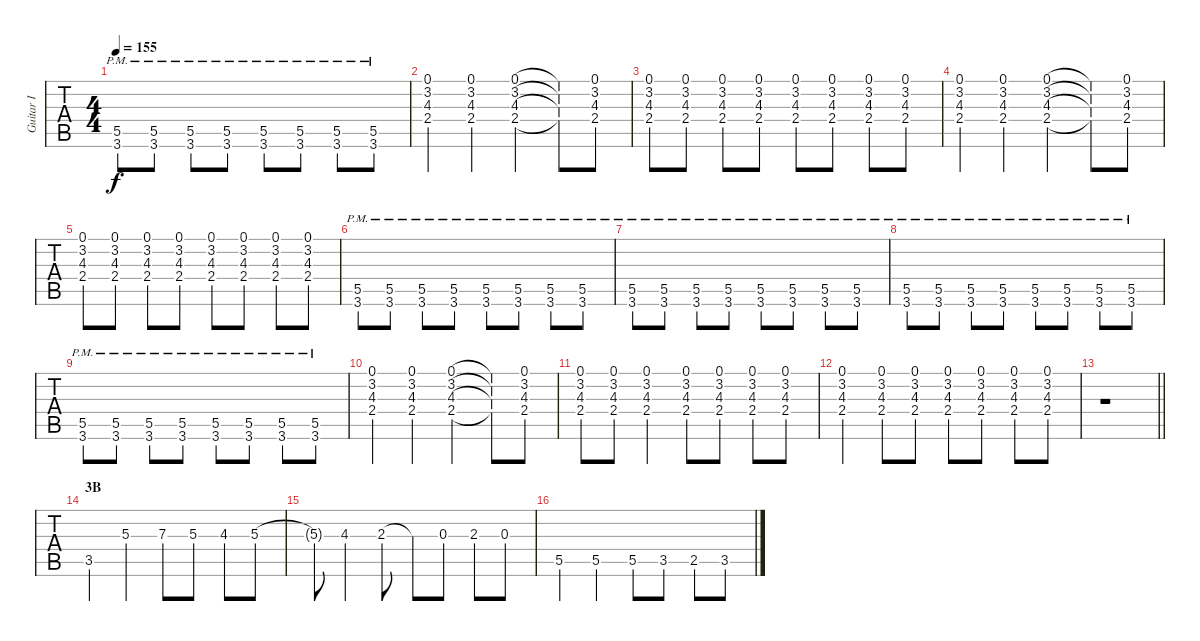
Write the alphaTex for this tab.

\track ("Guitar I" "Guitar I") {instrument distortionguitar}
\staff {tabs}
\tuning (E4 B3 G3 D3 A2 E2) {hide}
\ts (4 4)
\tempo 155
\clef g2
\ks g
(5.5{pm} 3.6{pm}).8{dy f} (5.5{pm} 3.6{pm}).8 (5.5{pm} 3.6{pm}).8 (5.5{pm} 3.6{pm}).8 (5.5{pm} 3.6{pm}).8 (5.5{pm} 3.6{pm}).8 (5.5{pm} 3.6{pm}).8 (5.5{pm} 3.6{pm}).8 |
(0.1 3.2 4.3 2.4).4 (0.1 3.2 4.3 2.4).4 (0.1 3.2 4.3 2.4).4 (0.1{t} 3.2{t} 4.3{t} 2.4{t}).8 (0.1 3.2 4.3 2.4).8 |
(0.1 3.2 4.3 2.4).8 (0.1 3.2 4.3 2.4).8 (0.1 3.2 4.3 2.4).8 (0.1 3.2 4.3 2.4).8 (0.1 3.2 4.3 2.4).8 (0.1 3.2 4.3 2.4).8 (0.1 3.2 4.3 2.4).8 (0.1 3.2 4.3 2.4).8 |
(0.1 3.2 4.3 2.4).4 (0.1 3.2 4.3 2.4).4 (0.1 3.2 4.3 2.4).4 (0.1{t} 3.2{t} 4.3{t} 2.4{t}).8 (0.1 3.2 4.3 2.4).8 |
(0.1 3.2 4.3 2.4).8 (0.1 3.2 4.3 2.4).8 (0.1 3.2 4.3 2.4).8 (0.1 3.2 4.3 2.4).8 (0.1 3.2 4.3 2.4).8 (0.1 3.2 4.3 2.4).8 (0.1 3.2 4.3 2.4).8 (0.1 3.2 4.3 2.4).8 |
(5.5{pm} 3.6{pm}).8 (5.5{pm} 3.6{pm}).8 (5.5{pm} 3.6{pm}).8 (5.5{pm} 3.6{pm}).8 (5.5{pm} 3.6{pm}).8 (5.5{pm} 3.6{pm}).8 (5.5{pm} 3.6{pm}).8 (5.5{pm} 3.6{pm}).8 |
(5.5{pm} 3.6{pm}).8 (5.5{pm} 3.6{pm}).8 (5.5{pm} 3.6{pm}).8 (5.5{pm} 3.6{pm}).8 (5.5{pm} 3.6{pm}).8 (5.5{pm} 3.6{pm}).8 (5.5{pm} 3.6{pm}).8 (5.5{pm} 3.6{pm}).8 |
(5.5{pm} 3.6{pm}).8 (5.5{pm} 3.6{pm}).8 (5.5{pm} 3.6{pm}).8 (5.5{pm} 3.6{pm}).8 (5.5{pm} 3.6{pm}).8 (5.5{pm} 3.6{pm}).8 (5.5{pm} 3.6{pm}).8 (5.5{pm} 3.6{pm}).8 |
(5.5{pm} 3.6{pm}).8 (5.5{pm} 3.6{pm}).8 (5.5{pm} 3.6{pm}).8 (5.5{pm} 3.6{pm}).8 (5.5{pm} 3.6{pm}).8 (5.5{pm} 3.6{pm}).8 (5.5{pm} 3.6{pm}).8 (5.5{pm} 3.6{pm}).8 |
(0.1 3.2 4.3 2.4).4 (0.1 3.2 4.3 2.4).4 (0.1 3.2 4.3 2.4).4 (0.1{t} 3.2{t} 4.3{t} 2.4{t}).8 (0.1 3.2 4.3 2.4).8 |
(0.1 3.2 4.3 2.4).8 (0.1 3.2 4.3 2.4).8 (0.1 3.2 4.3 2.4).4 (0.1 3.2 4.3 2.4).8 (0.1 3.2 4.3 2.4).8 (0.1 3.2 4.3 2.4).8 (0.1 3.2 4.3 2.4).8 |
(0.1 3.2 4.3 2.4).4 (0.1 3.2 4.3 2.4).8 (0.1 3.2 4.3 2.4).8 (0.1 3.2 4.3 2.4).8 (0.1 3.2 4.3 2.4).8 (0.1 3.2 4.3 2.4).8 (0.1 3.2 4.3 2.4).8 |
\barLineRight lightlight
r.1 |
\section ("" "3B")
3.5.4 5.3.4 7.3.8 5.3.8 4.3.8 5.3.8 |
5.3{t}.8 4.3.4 2.3.8 2.3{t}.8 0.3.8 2.3.8 0.3.8 |
5.5.4 5.5.4 5.5.8 3.5.8 2.5.8 3.5.8
